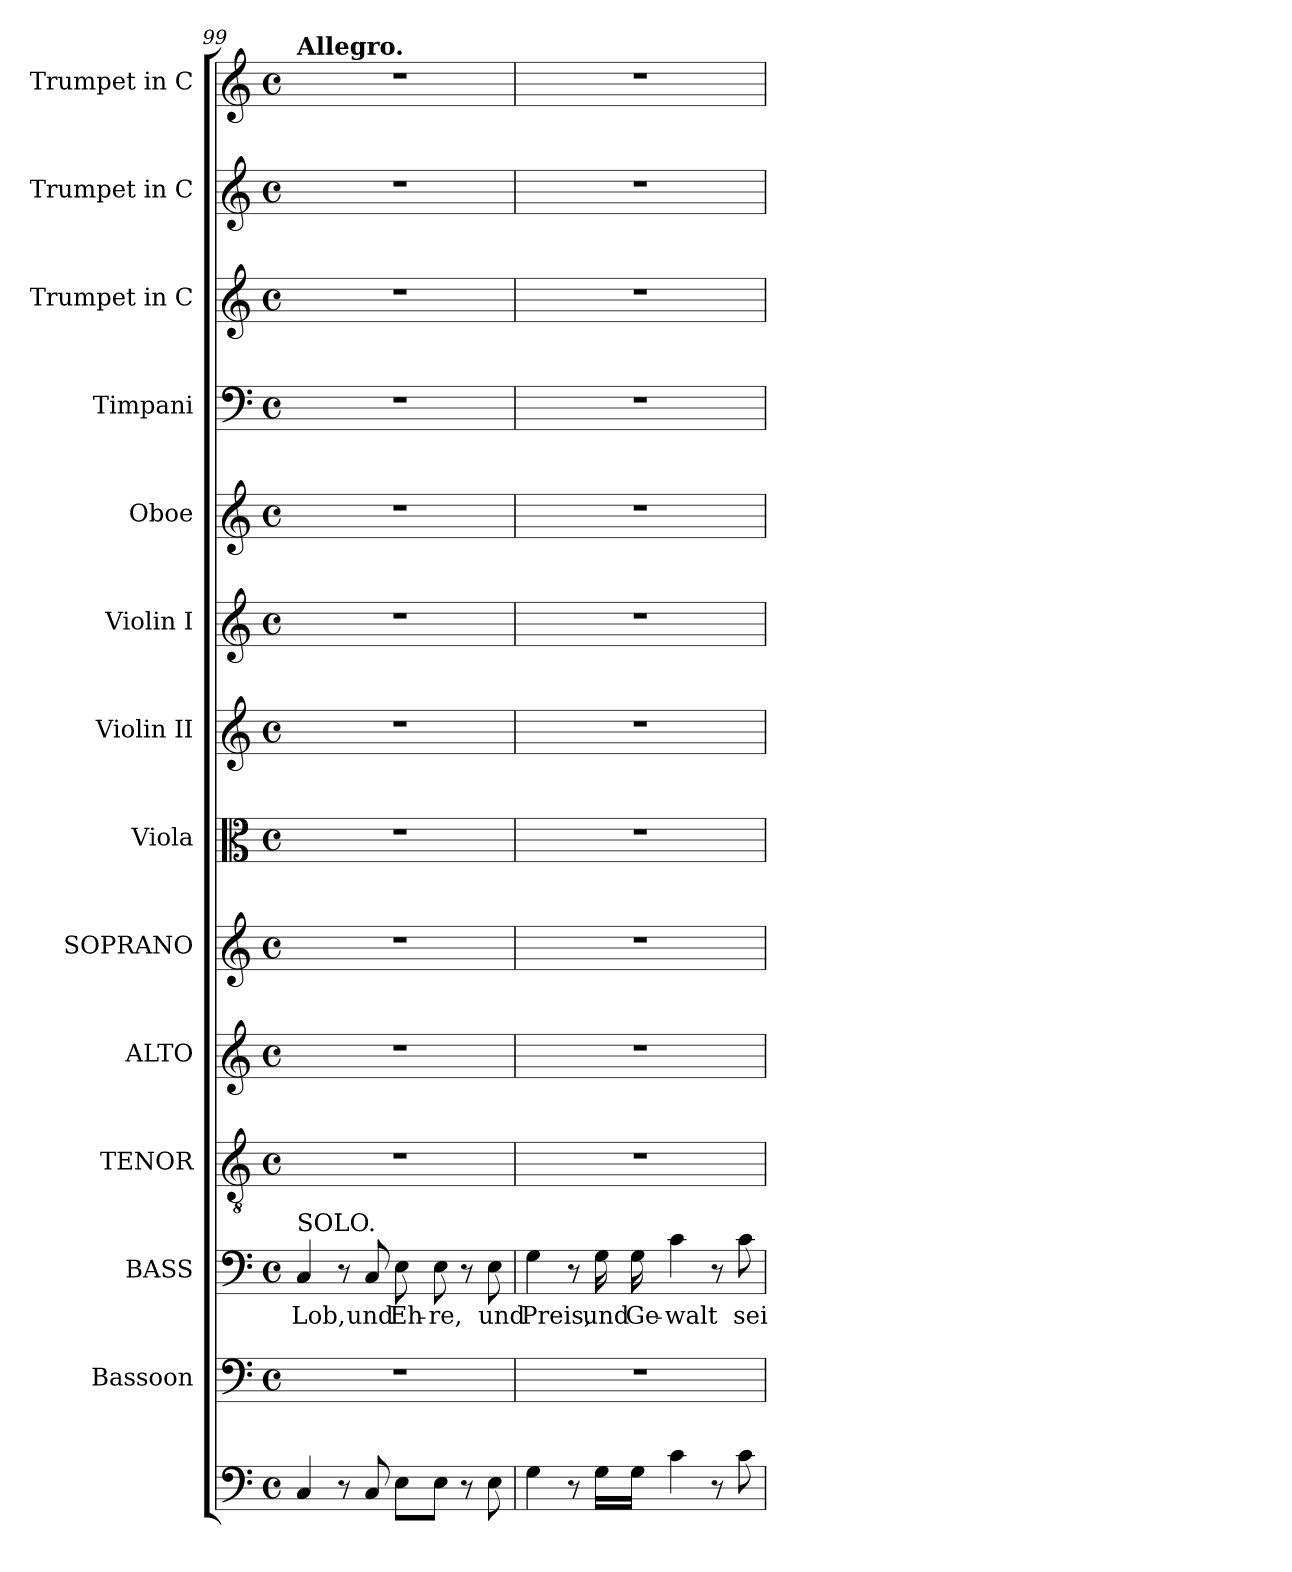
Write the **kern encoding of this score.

**kern	**kern	**kern	**text	**kern	**kern	**kern	**kern	**kern	**kern	**kern	**kern	**kern	**kern	**kern
*part14	*part13	*part12	*part12	*part11	*part10	*part9	*part8	*part7	*part6	*part5	*part4	*part3	*part2	*part1
*staff14	*staff13	*staff12	*staff12	*staff11	*staff10	*staff9	*staff8	*staff7	*staff6	*staff5	*staff4	*staff3	*staff2	*staff1
*	*I"Bassoon	*I"BASS	*	*I"TENOR	*I"ALTO	*I"SOPRANO	*I"Viola	*I"Violin II	*I"Violin I	*I"Oboe	*I"Timpani	*I"Trumpet in C	*I"Trumpet in C	*I"Trumpet in C
*	*	*	*	*	*I'Alto	*I'Soprano	*I'Viola	*I'Violin II	*I'Violin I	*I'Oboe	*I'Timp.	*	*	*
*clefF4	*clefF4	*clefF4	*	*clefGv2	*clefG2	*clefG2	*clefC3	*clefG2	*clefG2	*clefG2	*clefF4	*clefG2	*clefG2	*clefG2
*	*	*	*	*ITrd7c12	*	*	*	*	*	*	*	*	*	*
*k[]	*k[]	*k[]	*	*k[]	*k[]	*k[]	*k[]	*k[]	*k[]	*k[]	*k[]	*k[]	*k[]	*k[]
*C:	*C:	*C:	*	*C:	*C:	*C:	*C:	*C:	*C:	*C:	*C:	*C:	*C:	*C:
*M4/4	*M4/4	*M4/4	*	*M4/4	*M4/4	*M4/4	*M4/4	*M4/4	*M4/4	*M4/4	*M4/4	*M4/4	*M4/4	*M4/4
*met(c)	*met(c)	*met(c)	*	*met(c)	*met(c)	*met(c)	*met(c)	*met(c)	*met(c)	*met(c)	*met(c)	*met(c)	*met(c)	*met(c)
*MM120	*MM120	*MM120	*	*MM120	*MM120	*MM120	*MM120	*MM120	*MM120	*MM120	*MM120	*MM120	*MM120	*MM120
=99	=99	=99	=99	=99	=99	=99	=99	=99	=99	=99	=99	=99	=99	=99
!	!	!	!	!	!	!	!	!	!	!	!	!	!	!LO:TX:a:B:t=Allegro.
!	!	!LO:TX:a:t=SOLO.	!	!	!	!	!	!	!	!	!	!	!	!
!	!	!	!LO:LY:b:color=#000000	!	!	!	!	!	!	!	!	!	!	!
4Ci/	1r	4Ci/	Lob,	1r	1r	1r	1r	1r	1r	1r	1r	1r	1r	1r
8r	.	8r	.	.	.	.	.	.	.	.	.	.	.	.
!	!	!	!LO:LY:b:color=#000000	!	!	!	!	!	!	!	!	!	!	!
8Ci/	.	8Ci/	und	.	.	.	.	.	.	.	.	.	.	.
!	!	!	!LO:LY:b:color=#000000	!	!	!	!	!	!	!	!	!	!	!
8Ei\L	.	8Ei\	Eh-	.	.	.	.	.	.	.	.	.	.	.
!	!	!	!LO:LY:b:color=#000000	!	!	!	!	!	!	!	!	!	!	!
8Ei\J	.	8Ei\	-re,	.	.	.	.	.	.	.	.	.	.	.
8r	.	8r	.	.	.	.	.	.	.	.	.	.	.	.
!	!	!	!LO:LY:b:color=#000000	!	!	!	!	!	!	!	!	!	!	!
8Ei\	.	8Ei\	und	.	.	.	.	.	.	.	.	.	.	.
!!LO:PB:g=z
=100	=100	=100	=100	=100	=100	=100	=100	=100	=100	=100	=100	=100	=100	=100
!	!	!	!LO:LY:b:color=#000000	!	!	!	!	!	!	!	!	!	!	!
4Gi\	1r	4Gi\	Preis,	1r	1r	1r	1r	1r	1r	1r	1r	1r	1r	1r
8r	.	8r	.	.	.	.	.	.	.	.	.	.	.	.
!	!	!	!LO:LY:b:color=#000000	!	!	!	!	!	!	!	!	!	!	!
16Gi\LL	.	16Gi\	und	.	.	.	.	.	.	.	.	.	.	.
!	!	!	!LO:LY:b:color=#000000	!	!	!	!	!	!	!	!	!	!	!
16Gi\JJ	.	16Gi\	Ge-	.	.	.	.	.	.	.	.	.	.	.
!	!	!	!LO:LY:b:color=#000000	!	!	!	!	!	!	!	!	!	!	!
4ci\	.	4ci\	-walt	.	.	.	.	.	.	.	.	.	.	.
8r	.	8r	.	.	.	.	.	.	.	.	.	.	.	.
!	!	!	!LO:LY:b:color=#000000	!	!	!	!	!	!	!	!	!	!	!
8ci\	.	8ci\	sei	.	.	.	.	.	.	.	.	.	.	.
=	=	=	=	=	=	=	=	=	=	=	=	=	=	=
*-	*-	*-	*-	*-	*-	*-	*-	*-	*-	*-	*-	*-	*-	*-
